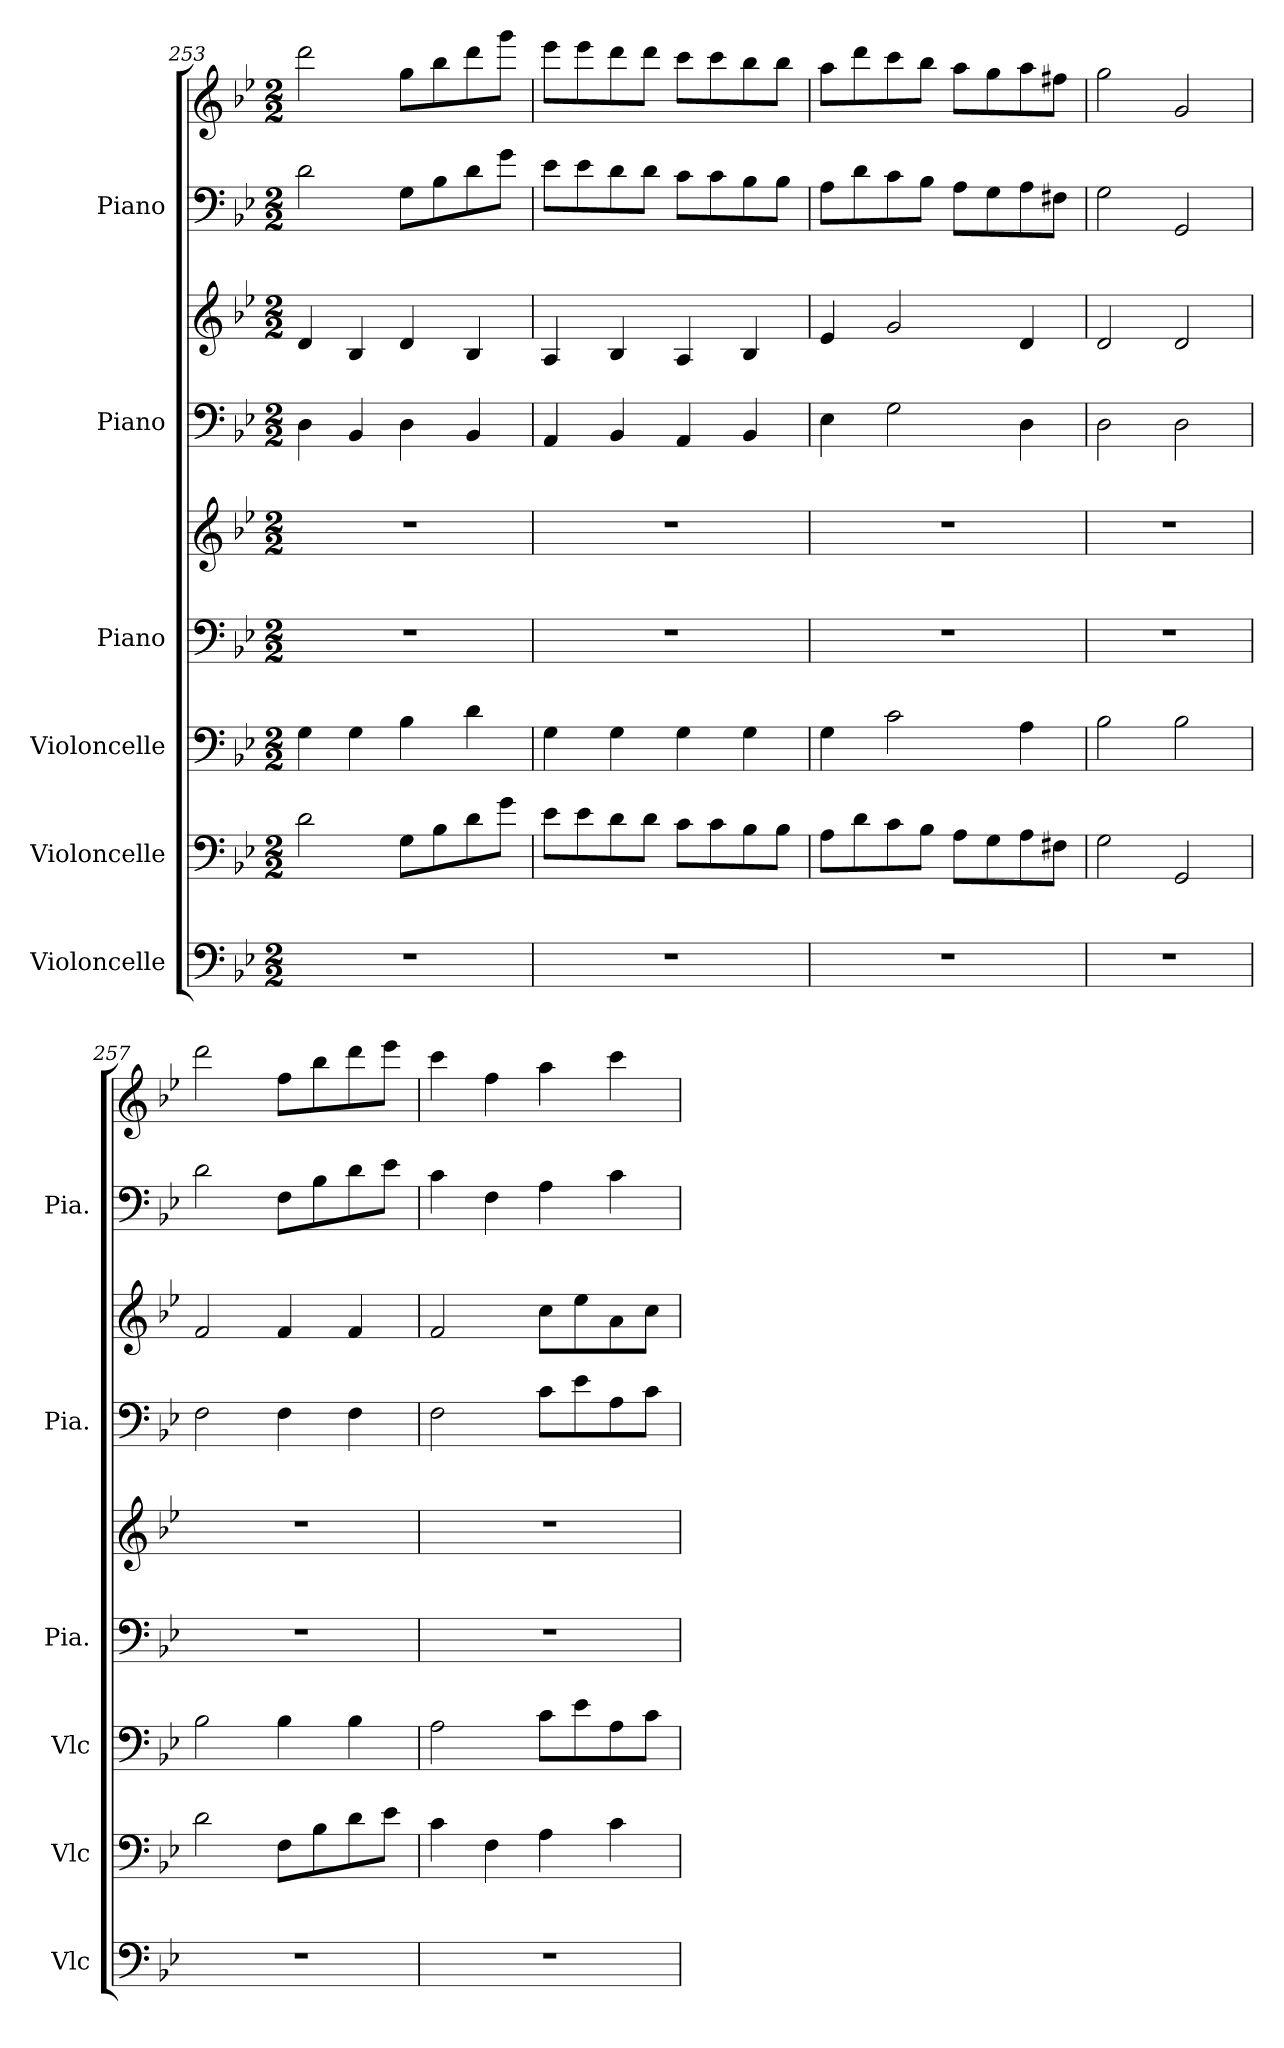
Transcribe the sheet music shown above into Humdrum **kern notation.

**kern	**kern	**kern	**kern	**kern	**kern	**kern	**kern	**kern
*part6	*part5	*part4	*part3	*part3	*part2	*part2	*part1	*part1
*staff9	*staff8	*staff7	*staff6	*staff5	*staff4	*staff3	*staff2	*staff1
*I"Violoncelle	*I"Violoncelle	*I"Violoncelle	*I"Piano	*	*I"Piano	*	*I"Piano	*
*I'Vlc	*I'Vlc	*I'Vlc	*I'Pia.	*	*I'Pia.	*	*I'Pia.	*
*clefF4	*clefF4	*clefF4	*clefF4	*clefG2	*clefF4	*clefG2	*clefF4	*clefG2
*k[b-e-]	*k[b-e-]	*k[b-e-]	*k[b-e-]	*k[b-e-]	*k[b-e-]	*k[b-e-]	*k[b-e-]	*k[b-e-]
*M2/2	*M2/2	*M2/2	*M2/2	*M2/2	*M2/2	*M2/2	*M2/2	*M2/2
=253	=253	=253	=253	=253	=253	=253	=253	=253
1r	2d\	4G\	1r	1r	4D\	4d/	2d\	2ddd\
.	.	4G\	.	.	4BB-/	4B-/	.	.
.	8G\L	4B-\	.	.	4D\	4d/	8G\L	8gg\L
.	8B-\	.	.	.	.	.	8B-\	8bb-\
.	8d\	4d\	.	.	4BB-/	4B-/	8d\	8ddd\
.	8g\J	.	.	.	.	.	8g\J	8ggg\J
=254	=254	=254	=254	=254	=254	=254	=254	=254
1r	8e-\L	4G\	1r	1r	4AA/	4A/	8e-\L	8eee-\L
.	8e-\	.	.	.	.	.	8e-\	8eee-\
.	8d\	4G\	.	.	4BB-/	4B-/	8d\	8ddd\
.	8d\J	.	.	.	.	.	8d\J	8ddd\J
.	8c\L	4G\	.	.	4AA/	4A/	8c\L	8ccc\L
.	8c\	.	.	.	.	.	8c\	8ccc\
.	8B-\	4G\	.	.	4BB-/	4B-/	8B-\	8bb-\
.	8B-\J	.	.	.	.	.	8B-\J	8bb-\J
!!LO:PB:g=z
=255	=255	=255	=255	=255	=255	=255	=255	=255
1r	8A\L	4G\	1r	1r	4E-\	4e-/	8A\L	8aa\L
.	8d\	.	.	.	.	.	8d\	8ddd\
.	8c\	2c\	.	.	2G\	2g/	8c\	8ccc\
.	8B-\J	.	.	.	.	.	8B-\J	8bb-\J
.	8A\L	.	.	.	.	.	8A\L	8aa\L
.	8G\	.	.	.	.	.	8G\	8gg\
.	8A\	4A\	.	.	4D\	4d/	8A\	8aa\
.	8F#X\J	.	.	.	.	.	8F#X\J	8ff#X\J
=256	=256	=256	=256	=256	=256	=256	=256	=256
1r	2G\	2B-\	1r	1r	2D\	2d/	2G\	2gg\
.	2GG/	2B-\	.	.	2D\	2d/	2GG/	2g/
=257	=257	=257	=257	=257	=257	=257	=257	=257
1r	2d\	2B-\	1r	1r	2F\	2f/	2d\	2ddd\
.	8F\L	4B-\	.	.	4F\	4f/	8F\L	8ff\L
.	8B-\	.	.	.	.	.	8B-\	8bb-\
.	8d\	4B-\	.	.	4F\	4f/	8d\	8ddd\
.	8e-\J	.	.	.	.	.	8e-\J	8eee-\J
=258	=258	=258	=258	=258	=258	=258	=258	=258
1r	4c\	2A\	1r	1r	2F\	2f/	4c\	4ccc\
.	4F\	.	.	.	.	.	4F\	4ff\
.	4A\	8c\L	.	.	8c\L	8cc\L	4A\	4aa\
.	.	8e-\	.	.	8e-\	8ee-\	.	.
.	4c\	8A\	.	.	8A\	8a\	4c\	4ccc\
.	.	8c\J	.	.	8c\J	8cc\J	.	.
=	=	=	=	=	=	=	=	=
*-	*-	*-	*-	*-	*-	*-	*-	*-
